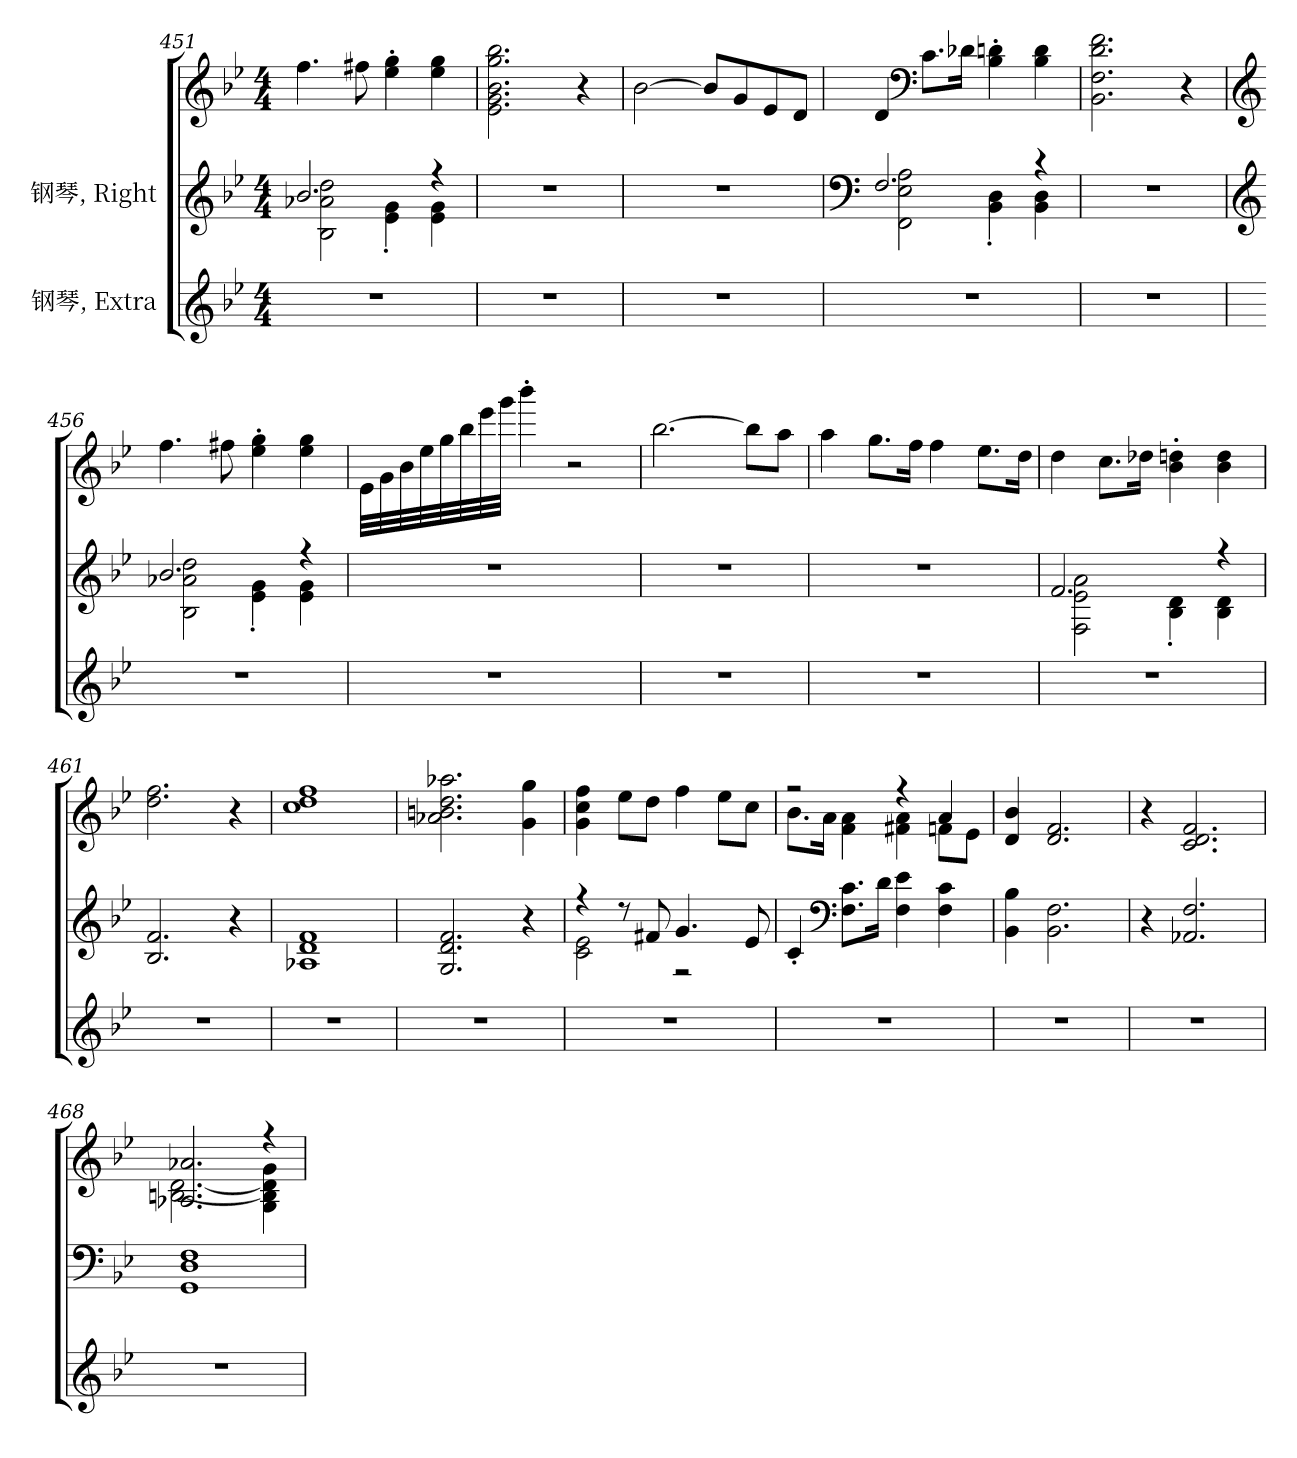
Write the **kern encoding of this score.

**kern	**kern	**kern
*part2	*part1	*part1
*staff3	*staff2	*staff1
*I"钢琴, Extra	*I"钢琴, Right	*
!!LO:LB:g=z
*clefG2	*clefG2	*clefG2
*k[b-e-]	*k[b-e-]	*k[b-e-]
*M4/4	*M4/4	*M4/4
=451	=451	=451
*	*^	*
1r	2.b-/	2B-\ 2a-X\ 2dd\	4.ff\
.	.	.	8ff#X\
.	.	4e-\' 4g\'	4ee-\' 4gg\'
.	4r	4e-\ 4g\	4ee-\ 4gg\
*	*v	*v	*
=452	=452	=452
1r	1r	2.e-\ 2.g\ 2.b-\ 2.gg\ 2.bb-\
.	.	4r
=453	=453	=453
1r	1r	[2b-\
*	*	*MM111
.	.	8b-/L]
.	.	8g/
*	*	*MM117
.	.	8e-/
.	.	8d/J
=454	=454	=454
*	*clefF4	*
*	*^	*
1r	2.F/	2FF\ 2E-\ 2A\	4d/
*	*	*	*clefF4
.	.	.	8.c\L
.	.	.	16d-X\Jk
.	.	4BB-\' 4D\'	4B-\' 4dn\'
.	4r	4BB-\ 4D\	4B-\ 4d\
*	*v	*v	*
=455	=455	=455
1r	1r	2.BB-\ 2.F\ 2.d\ 2.f\
.	.	4r
=456	=456	=456
*	*clefG2	*clefG2
*	*^	*
1r	2.b-/	2B-\ 2a-X\ 2dd\	4.ff\
.	.	.	8ff#X\
*	*	*	*MM107
.	.	4e-\' 4g\'	4ee-\' 4gg\'
.	4r	4e-\ 4g\	4ee-\ 4gg\
*	*v	*v	*
!!LO:LB:g=z
=457	=457	=457
1r	1r	32e-\LLL
.	.	32g\
.	.	32b-\
.	.	32ee-\
*	*	*MM110
.	.	32gg\
.	.	32bb-\
.	.	32eee-\
.	.	32ggg\JJJ
.	.	4bbb-'\
.	.	2r
=458	=458	=458
1r	1r	[2.bb-\
.	.	8bb-\L]
.	.	8aa\J
=459	=459	=459
1r	1r	4aa\
.	.	8.gg\L
.	.	16ff\Jk
.	.	4ff\
*	*	*MM118
.	.	8.ee-\L
.	.	16dd\Jk
=460	=460	=460
*	*^	*
1r	2.f/	2F\ 2e-\ 2a\	4dd\
.	.	.	8.cc\L
.	.	.	16dd-X\Jk
.	.	4B-\' 4d\'	4b-\' 4ddn\'
.	4r	4B-\ 4d\	4b-\ 4dd\
*	*v	*v	*
=461	=461	=461
1r	2.B-/ 2.f/	2.dd\ 2.ff\
.	4r	4r
=462	=462	=462
1r	1A-X 1d 1f	1cc 1dd 1ff
!!LO:LB:g=z
=463	=463	=463
*	*	*MM106
1r	2.G/ 2.d/ 2.f/	2.a-X\ 2.bn\ 2.dd\ 2.aa-X\
.	4r	4g\ 4gg\
=464	=464	=464
*	*^	*
1r	4r	2c\ 2e-\	4g\ 4cc\ 4ff\
.	8r	.	8ee-\L
.	8f#X/	.	8dd\J
.	4.g/	2r	4ff\
.	.	.	8ee-\L
.	8e-/	.	8cc\J
*	*v	*v	*
=465	=465	=465
*	*	*^
1r	4c'/	2r	8.b-\L
.	.	.	16a\Jk
*	*clefF4	*	*
*	*	*MM106	*
.	8.F\ 8.c\L	.	4f\ 4a\
.	16d\Jk	.	.
*	*	*MM95	*
.	4F\ 4e-\	4r	4f#X\ 4a\
.	4F\ 4c\	4a/	8fn\L
.	.	.	8e-\J
*	*	*v	*v
=466	=466	=466
1r	4BB-\ 4B-\	4d/ 4b-/
*	*	*MM107
.	2.BB-\ 2.F\	2.d/ 2.f/
=467	=467	=467
1r	4r	4r
*	*	*MM109
.	2.AA-X/ 2.F/	2.c/ 2.d/ 2.f/
=468	=468	=468
*	*	*MM88
*	*	*^
1r	1GG 1D 1F	2.A-X/ 2.a-X/	[2.Bn\ [2.d\
*	*	*MM95	*
.	.	4r	4G\ 4B\] 4d\] 4g\
*	*	*v	*v
=	=	=
*-	*-	*-
